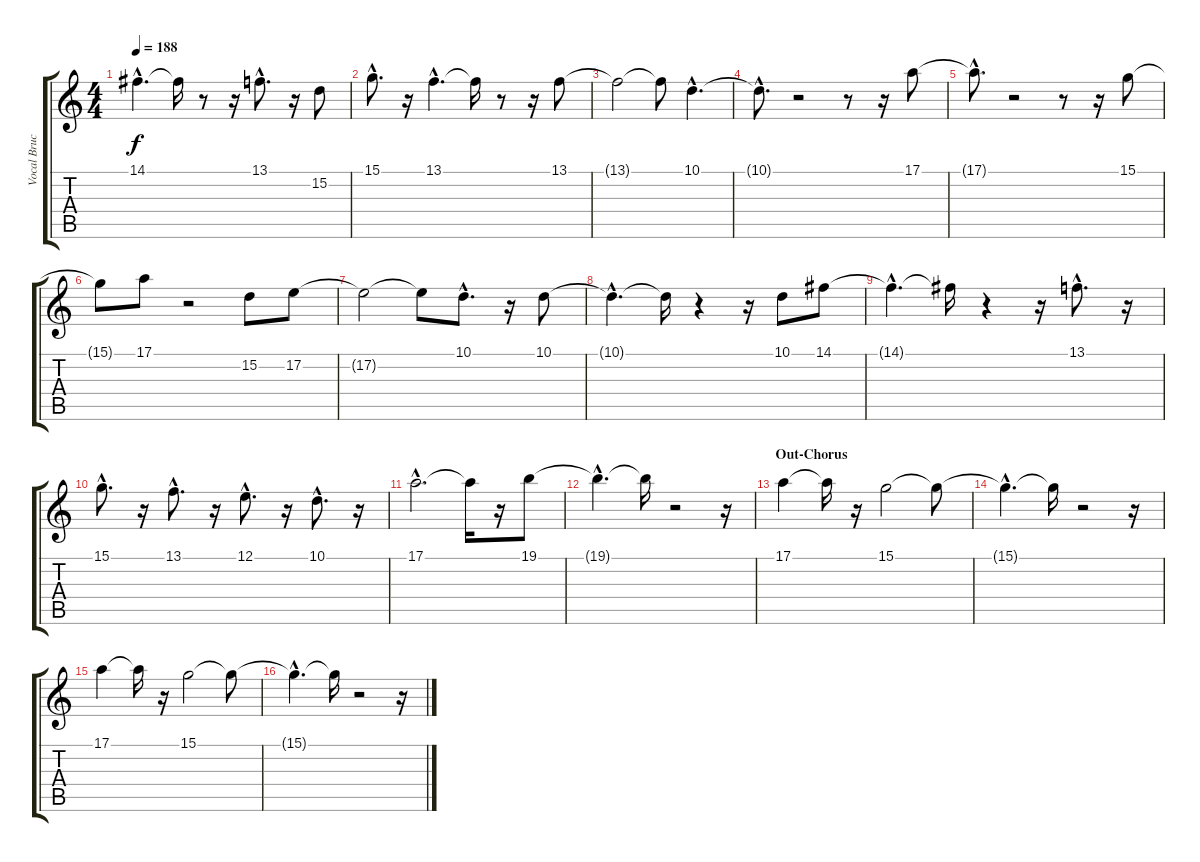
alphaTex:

\track ("Vocal Bruce Dickinson" "Vocal Bruc") {instrument synthvoice}
\staff {score tabs}
\tuning (E4 B3 G3 D3 A2 E2) {hide}
\ts (4 4)
\tempo 188
\clef g2
\ks c
14.1{hac t}.4{d dy f} 14.1{t}.16 r.8 r.16 13.1{hac}.8{d} r.16 15.2.8 |
15.1{hac}.8{d} r.16 13.1{hac}.4{d} 13.1{t}.16 r.8 r.16 13.1.8 |
13.1{t}.2 13.1{t}.8 10.1{hac}.4{d} |
10.1{hac t}.8{d} r.2 r.8 r.16 17.1.8 |
17.1{hac t}.8{d} r.2 r.8 r.16 15.1.8 |
15.1{t}.8 17.1.8 r.2 15.2.8 17.2.8 |
17.2{t}.2 17.2{t}.8 10.1{hac}.8{d} r.16 10.1.8 |
10.1{hac t}.4{d} 10.1{t}.16 r.4 r.16 10.1.8 14.1.8 |
14.1{hac t}.4{d} 14.1{t}.16 r.4 r.16 13.1{hac}.8{d} r.16 |
15.1{hac}.8{d} r.16 13.1{hac}.8{d} r.16 12.1{hac}.8{d} r.16 10.1{hac}.8{d} r.16 |
17.1{hac}.2{d} 17.1{t}.16 r.16 19.1.8 |
19.1{hac t}.4{d} 19.1{t}.16 r.2 r.16 |
\section ("" "Out-Chorus")
17.1.4 17.1{t}.16 r.16 15.1.2 15.1{t}.8 |
15.1{hac t}.4{d} 15.1{t}.16 r.2 r.16 |
17.1.4 17.1{t}.16 r.16 15.1.2 15.1{t}.8 |
15.1{hac t}.4{d} 15.1{t}.16 r.2 r.16
